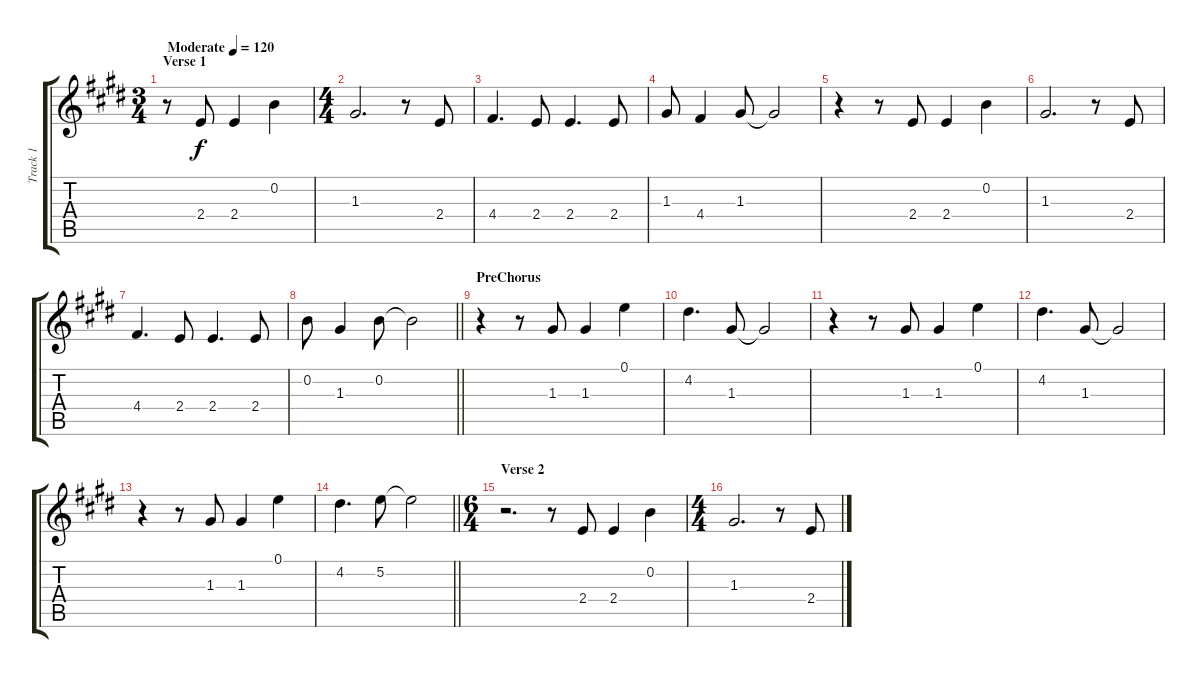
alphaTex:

\track ("Track 1" "Track 1") {instrument acousticguitarnylon}
\staff {score tabs}
\tuning (E4 B3 G3 D3 A2 E2) {hide}
\ts (3 4)
\section ("" "Verse 1")
\tempo (120 "Moderate")
\clef g2
\ks e
r.8{dy f instrument acousticguitarnylon} 2.4.8 2.4.4 0.2.4 |
\ts (4 4)
1.3.2{d} r.8 2.4.8 |
4.4.4{d} 2.4.8 2.4.4{d} 2.4.8 |
1.3.8 4.4.4 1.3.8 1.3{t}.2 |
r.4 r.8 2.4.8 2.4.4 0.2.4 |
1.3.2{d} r.8 2.4.8 |
4.4.4{d} 2.4.8 2.4.4{d} 2.4.8 |
\barLineRight lightlight
0.2.8 1.3.4 0.2.8 0.2{t}.2 |
\section ("" "PreChorus")
r.4 r.8 1.3.8 1.3.4 0.1.4 |
4.2.4{d} 1.3.8 1.3{t}.2 |
r.4 r.8 1.3.8 1.3.4 0.1.4 |
4.2.4{d} 1.3.8 1.3{t}.2 |
r.4 r.8 1.3.8 1.3.4 0.1.4 |
\barLineRight lightlight
4.2.4{d} 5.2.8 5.2{t}.2 |
\ts (6 4)
\section ("" "Verse 2")
r.2{d} r.8 2.4.8 2.4.4 0.2.4 |
\ts (4 4)
1.3.2{d} r.8 2.4.8
